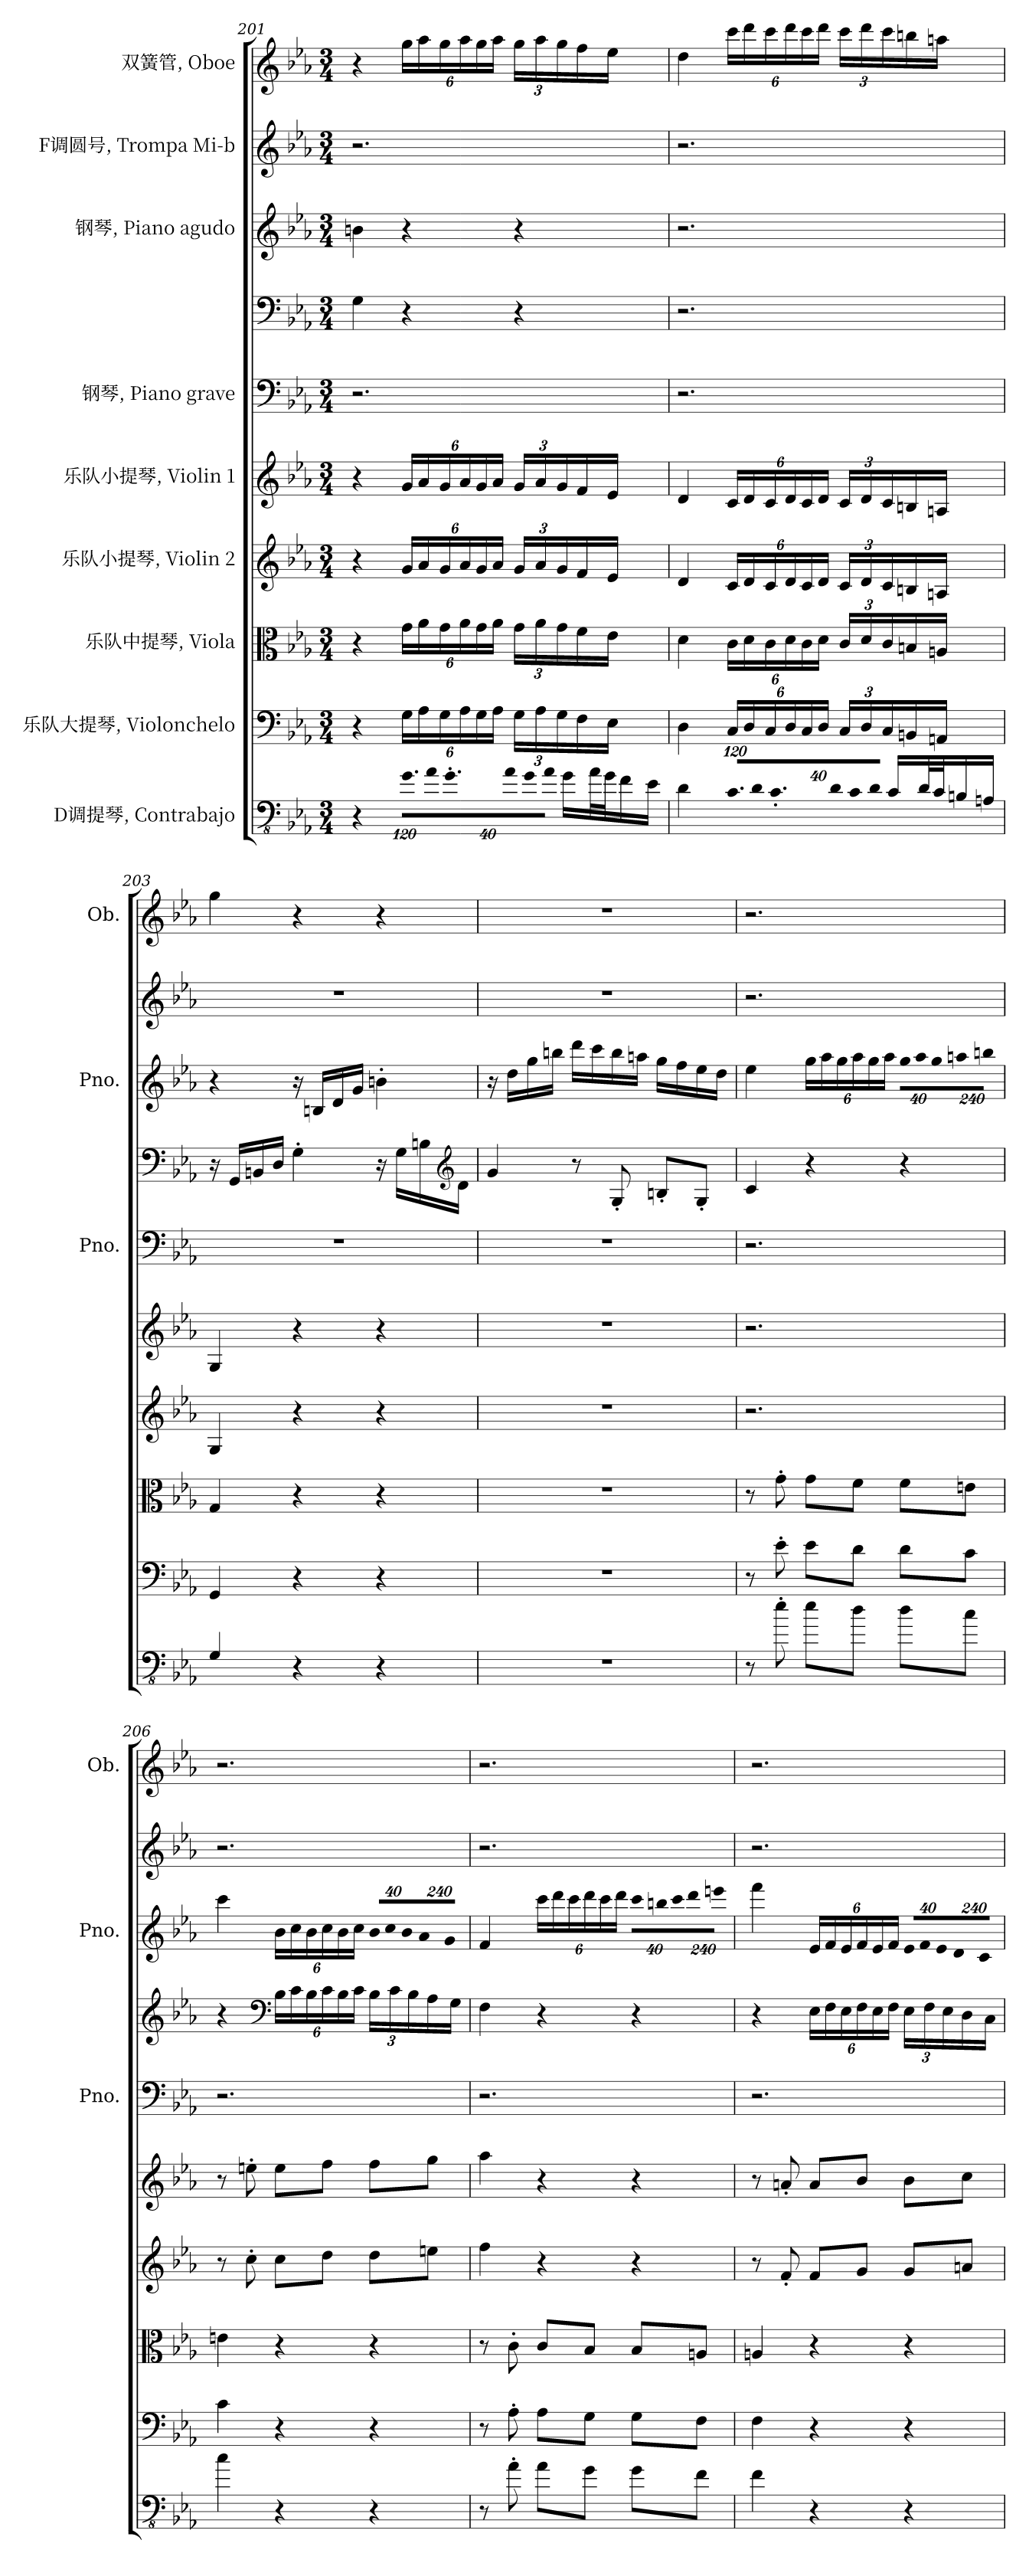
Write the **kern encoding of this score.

**kern	**kern	**kern	**kern	**kern	**kern	**kern	**kern	**kern	**kern
*part9	*part8	*part7	*part6	*part5	*part4	*part4	*part3	*part2	*part1
*staff10	*staff9	*staff8	*staff7	*staff6	*staff5	*staff4	*staff3	*staff2	*staff1
*I"D调提琴, Contrabajo	*I"乐队大提琴, Violonchelo	*I"乐队中提琴, Viola	*I"乐队小提琴, Violin 2	*I"乐队小提琴, Violin 1	*I"钢琴, Piano grave	*	*I"钢琴, Piano agudo	*I"F调圆号, Trompa Mi-b	*I"双簧管, Oboe
*	*	*	*	*	*I'Pno.	*	*I'Pno.	*	*I'Ob.
*clefFv4	*clefF4	*clefC3	*clefG2	*clefG2	*clefF4	*clefF4	*clefG2	*clefG2	*clefG2
*ITrd7c12	*	*	*	*	*	*	*	*ITrd4c7	*
*k[b-e-a-]	*k[b-e-a-]	*k[b-e-a-]	*k[b-e-a-]	*k[b-e-a-]	*k[b-e-a-]	*k[b-e-a-]	*k[b-e-a-]	*k[b-e-a-d-]	*k[b-e-a-]
*M3/4	*M3/4	*M3/4	*M3/4	*M3/4	*M3/4	*M3/4	*M3/4	*M3/4	*M3/4
=201	=201	=201	=201	=201	=201	=201	=201	=201	=201
4r	4r	4r	4r	4r	2.r	4G\	4bn\	2.r	4r
*Xbrackettup	*	*	*	*	*	*	*	*	*
!LO:N:vis=32.	!	!	!	!	!	!	!	!	!
*	*Xbrackettup	*Xbrackettup	*Xbrackettup	*Xbrackettup	*	*	*	*	*Xbrackettup
1920%103GG\LLL	24G\LL	24g\LL	24g/LL	24g/LL	.	4r	4r	.	24gg\LL
.	24A-\	24a-\	24a-/	24a-/	.	.	.	.	24aa-\
!LO:N:vis=32	!	!	!	!	!	!	!	!	!
640%23AA-\	.	.	.	.	.	.	.	.	.
.	24G\	24g\	24g/	24g/	.	.	.	.	24gg\
!LO:N:vis=32.	!	!	!	!	!	!	!	!	!
1920%103GG'\	.	.	.	.	.	.	.	.	.
.	24A-\	24a-\	24a-/	24a-/	.	.	.	.	24aa-\
!LO:N:vis=32	!	!	!	!	!	!	!	!	!
640%23AA-\	.	.	.	.	.	.	.	.	.
.	24G\	24g\	24g/	24g/	.	.	.	.	24gg\
!LO:N:vis=32	!	!	!	!	!	!	!	!	!
640%23GG\	.	.	.	.	.	.	.	.	.
.	24A-\JJ	24a-\JJ	24a-/JJ	24a-/JJ	.	.	.	.	24aa-\JJ
!LO:N:vis=32	!	!	!	!	!	!	!	!	!
640%23AA-\JJJ	.	.	.	.	.	.	.	.	.
.	24G\LL	24g\LL	24g/LL	24g/LL	.	4r	4r	.	24gg\LL
16GG\LL	.	.	.	.	.	.	.	.	.
.	24A-\	24a-\	24a-/	24a-/	.	.	.	.	24aa-\
32AA-\L	.	.	.	.	.	.	.	.	.
.	24G\	24g\	24g/	24g/	.	.	.	.	24gg\
32GG\J	.	.	.	.	.	.	.	.	.
.	16F\	16f\	16f/	16f/	.	.	.	.	16ff\
16FF\	.	.	.	.	.	.	.	.	.
.	16E-\JJ	16e-\JJ	16e-/JJ	16e-/JJ	.	.	.	.	16ee-\JJ
16EE-\JJ	.	.	.	.	.	.	.	.	.
.	960ryy	960ryy	960ryy	960ryy	960ryy	960ryy	960ryy	960ryy	960ryy
!!LO:PB:g=z
=202	=202	=202	=202	=202	=202	=202	=202	=202	=202
4DD\	4D\	4d\	4d/	4d/	2.r	2.r	2.r	2.r	4dd\
!LO:N:vis=32.	!	!	!	!	!	!	!	!	!
1920%103CC/LLL	24C/LL	24c\LL	24c/LL	24c/LL	.	.	.	.	24ccc\LL
.	24D/	24d\	24d/	24d/	.	.	.	.	24ddd\
!LO:N:vis=32	!	!	!	!	!	!	!	!	!
640%23DD/	.	.	.	.	.	.	.	.	.
.	24C/	24c\	24c/	24c/	.	.	.	.	24ccc\
!LO:N:vis=32.	!	!	!	!	!	!	!	!	!
1920%103CC'/	.	.	.	.	.	.	.	.	.
.	24D/	24d\	24d/	24d/	.	.	.	.	24ddd\
!LO:N:vis=32	!	!	!	!	!	!	!	!	!
640%23DD/	.	.	.	.	.	.	.	.	.
.	24C/	24c\	24c/	24c/	.	.	.	.	24ccc\
!LO:N:vis=32	!	!	!	!	!	!	!	!	!
640%23CC/	.	.	.	.	.	.	.	.	.
.	24D/JJ	24d\JJ	24d/JJ	24d/JJ	.	.	.	.	24ddd\JJ
!LO:N:vis=32	!	!	!	!	!	!	!	!	!
640%23DD/JJJ	.	.	.	.	.	.	.	.	.
.	24C/LL	24c/LL	24c/LL	24c/LL	.	.	.	.	24ccc\LL
16CC/LL	.	.	.	.	.	.	.	.	.
.	24D/	24d/	24d/	24d/	.	.	.	.	24ddd\
32DD/L	.	.	.	.	.	.	.	.	.
.	24C/	24c/	24c/	24c/	.	.	.	.	24ccc\
32CC/J	.	.	.	.	.	.	.	.	.
.	16BBn/	16Bn/	16Bn/	16Bn/	.	.	.	.	16bbn\
16BBBn/	.	.	.	.	.	.	.	.	.
.	16AAn/JJ	16An/JJ	16An/JJ	16An/JJ	.	.	.	.	16aan\JJ
16AAAn/JJ	.	.	.	.	.	.	.	.	.
.	960ryy	960ryy	960ryy	960ryy	960ryy	960ryy	960ryy	960ryy	960ryy
=203	=203	=203	=203	=203	=203	=203	=203	=203	=203
*	*	*	*	*	*	*	*	*	*MM120
4GGG/	4GG/	4G/	4G/	4G/	2.r	16r	4r	2.r	4gg\
.	.	.	.	.	.	16GG/LL	.	.	.
.	.	.	.	.	.	16BBn/	.	.	.
.	.	.	.	.	.	16D/JJ	.	.	.
4r	4r	4r	4r	4r	.	4G'\	16r	.	4r
.	.	.	.	.	.	.	16Bn/LL	.	.
.	.	.	.	.	.	.	16d/	.	.
.	.	.	.	.	.	.	16g/JJ	.	.
4r	4r	4r	4r	4r	.	16r	4bn'\	.	4r
.	.	.	.	.	.	16G\LL	.	.	.
.	.	.	.	.	.	16Bn\	.	.	.
*	*	*	*	*	*	*clefG2	*	*	*
.	.	.	.	.	.	16d\JJ	.	.	.
!!LO:PB:g=z
=204	=204	=204	=204	=204	=204	=204	=204	=204	=204
*	*	*	*	*	*	*	*	*	*MM110
2.r	2.r	2.r	2.r	2.r	2.r	4g/	16r	2.r	2.r
.	.	.	.	.	.	.	16dd\LL	.	.
.	.	.	.	.	.	.	16gg\	.	.
.	.	.	.	.	.	.	16bbn\JJ	.	.
.	.	.	.	.	.	8r	16ddd\LL	.	.
.	.	.	.	.	.	.	16ccc\	.	.
.	.	.	.	.	.	8G'/	16bb\	.	.
.	.	.	.	.	.	.	16aan\JJ	.	.
.	.	.	.	.	.	8Bn'/L	16gg\LL	.	.
.	.	.	.	.	.	.	16ff\	.	.
.	.	.	.	.	.	8G'/J	16ee-\	.	.
.	.	.	.	.	.	.	16dd\JJ	.	.
=205	=205	=205	=205	=205	=205	=205	=205	=205	=205
*	*	*	*	*	*	*	*	*	*MM130
8r	8r	8r	2.r	2.r	2.r	4c/	4ee-\	2.r	2.r
8E-'\	8e-'\	8g'\	.	.	.	.	.	.	.
*	*	*	*	*	*	*	*Xbrackettup	*	*
8E-\L	8e-\L	8g\L	.	.	.	4r	24gg\LL	.	.
.	.	.	.	.	.	.	24aa-\	.	.
.	.	.	.	.	.	.	24gg\	.	.
8D\J	8d\J	8f\J	.	.	.	.	24aa-\	.	.
.	.	.	.	.	.	.	24gg\	.	.
.	.	.	.	.	.	.	24aa-\JJ	.	.
!	!	!	!	!	!	!	!LO:N:vis=32	!	!
8D\L	8d\L	8f\L	.	.	.	4r	640%23gg\LLL	.	.
!	!	!	!	!	!	!	!LO:N:vis=32	!	!
.	.	.	.	.	.	.	640%23aa-\	.	.
!	!	!	!	!	!	!	!LO:N:vis=32	!	!
.	.	.	.	.	.	.	640%23gg\J	.	.
!	!	!	!	!	!	!	!LO:N:vis=16	!	!
.	.	.	.	.	.	.	1920%137aan\	.	.
8C\J	8c\J	8en\J	.	.	.	.	.	.	.
!	!	!	!	!	!	!	!LO:N:vis=16	!	!
.	.	.	.	.	.	.	1920%137bbn\JJ	.	.
1920ryy	1920ryy	1920ryy	1920ryy	1920ryy	1920ryy	1920ryy	.	1920ryy	1920ryy
!!LO:PB:g=z
=206	=206	=206	=206	=206	=206	=206	=206	=206	=206
4C\	4c\	4en\	8r	8r	2.r	4r	4ccc\	2.r	2.r
.	.	.	8cc'\	8een'\	.	.	.	.	.
*	*	*	*	*	*	*clefF4	*	*	*
*	*	*	*	*	*	*Xbrackettup	*	*	*
4r	4r	4r	8cc\L	8ee\L	.	24B-\LL	24b-\LL	.	.
.	.	.	.	.	.	24c\	24cc\	.	.
.	.	.	.	.	.	24B-\	24b-\	.	.
.	.	.	8dd\J	8ff\J	.	24c\	24cc\	.	.
.	.	.	.	.	.	24B-\	24b-\	.	.
.	.	.	.	.	.	24c\JJ	24cc\JJ	.	.
!	!	!	!	!	!	!	!LO:N:vis=32	!	!
4r	4r	4r	8dd\L	8ff\L	.	24B-\LL	640%23b-/LLL	.	.
!	!	!	!	!	!	!	!LO:N:vis=32	!	!
.	.	.	.	.	.	.	640%23cc/	.	.
.	.	.	.	.	.	24c\	.	.	.
!	!	!	!	!	!	!	!LO:N:vis=32	!	!
.	.	.	.	.	.	.	640%23b-/J	.	.
.	.	.	.	.	.	24B-\	.	.	.
!	!	!	!	!	!	!	!LO:N:vis=16	!	!
.	.	.	.	.	.	.	1920%137a-/	.	.
.	.	.	8een\J	8gg\J	.	16A-\	.	.	.
!	!	!	!	!	!	!	!LO:N:vis=16	!	!
.	.	.	.	.	.	.	1920%137g/JJ	.	.
.	.	.	.	.	.	16G\JJ	.	.	.
1920ryy	1920ryy	1920ryy	1920ryy	1920ryy	1920ryy	1920ryy	.	1920ryy	1920ryy
=207	=207	=207	=207	=207	=207	=207	=207	=207	=207
8r	8r	8r	4ff\	4aa-\	2.r	4F\	4f/	2.r	2.r
8AA-'\	8A-'\	8c'\	.	.	.	.	.	.	.
8AA-\L	8A-\L	8c/L	4r	4r	.	4r	24ccc\LL	.	.
.	.	.	.	.	.	.	24ddd\	.	.
.	.	.	.	.	.	.	24ccc\	.	.
8GG\J	8G\J	8B-/J	.	.	.	.	24ddd\	.	.
.	.	.	.	.	.	.	24ccc\	.	.
.	.	.	.	.	.	.	24ddd\JJ	.	.
!	!	!	!	!	!	!	!LO:N:vis=32	!	!
8GG\L	8G\L	8B-/L	4r	4r	.	4r	640%23ccc\LLL	.	.
!	!	!	!	!	!	!	!LO:N:vis=32	!	!
.	.	.	.	.	.	.	640%23bbn\	.	.
!	!	!	!	!	!	!	!LO:N:vis=32	!	!
.	.	.	.	.	.	.	640%23ccc\J	.	.
!	!	!	!	!	!	!	!LO:N:vis=16	!	!
.	.	.	.	.	.	.	1920%137ddd\	.	.
8FF\J	8F\J	8An/J	.	.	.	.	.	.	.
!	!	!	!	!	!	!	!LO:N:vis=16	!	!
.	.	.	.	.	.	.	1920%137eeen\JJ	.	.
1920ryy	1920ryy	1920ryy	1920ryy	1920ryy	1920ryy	1920ryy	.	1920ryy	1920ryy
!!LO:PB:g=z
=208	=208	=208	=208	=208	=208	=208	=208	=208	=208
4FF\	4F\	4An/	8r	8r	2.r	4r	4fff\	2.r	2.r
.	.	.	8f'/	8an'/	.	.	.	.	.
4r	4r	4r	8f/L	8a/L	.	24E-\LL	24e-/LL	.	.
.	.	.	.	.	.	24F\	24f/	.	.
.	.	.	.	.	.	24E-\	24e-/	.	.
.	.	.	8g/J	8b-/J	.	24F\	24f/	.	.
.	.	.	.	.	.	24E-\	24e-/	.	.
.	.	.	.	.	.	24F\JJ	24f/JJ	.	.
!	!	!	!	!	!	!	!LO:N:vis=32	!	!
4r	4r	4r	8g/L	8b-\L	.	24E-\LL	640%23e-/LLL	.	.
!	!	!	!	!	!	!	!LO:N:vis=32	!	!
.	.	.	.	.	.	.	640%23f/	.	.
.	.	.	.	.	.	24F\	.	.	.
!	!	!	!	!	!	!	!LO:N:vis=32	!	!
.	.	.	.	.	.	.	640%23e-/J	.	.
.	.	.	.	.	.	24E-\	.	.	.
!	!	!	!	!	!	!	!LO:N:vis=16	!	!
.	.	.	.	.	.	.	1920%137d/	.	.
.	.	.	8an/J	8cc\J	.	16D\	.	.	.
!	!	!	!	!	!	!	!LO:N:vis=16	!	!
.	.	.	.	.	.	.	1920%137c/JJ	.	.
.	.	.	.	.	.	16C\JJ	.	.	.
1920ryy	1920ryy	1920ryy	1920ryy	1920ryy	1920ryy	1920ryy	.	1920ryy	1920ryy
=	=	=	=	=	=	=	=	=	=
*-	*-	*-	*-	*-	*-	*-	*-	*-	*-
